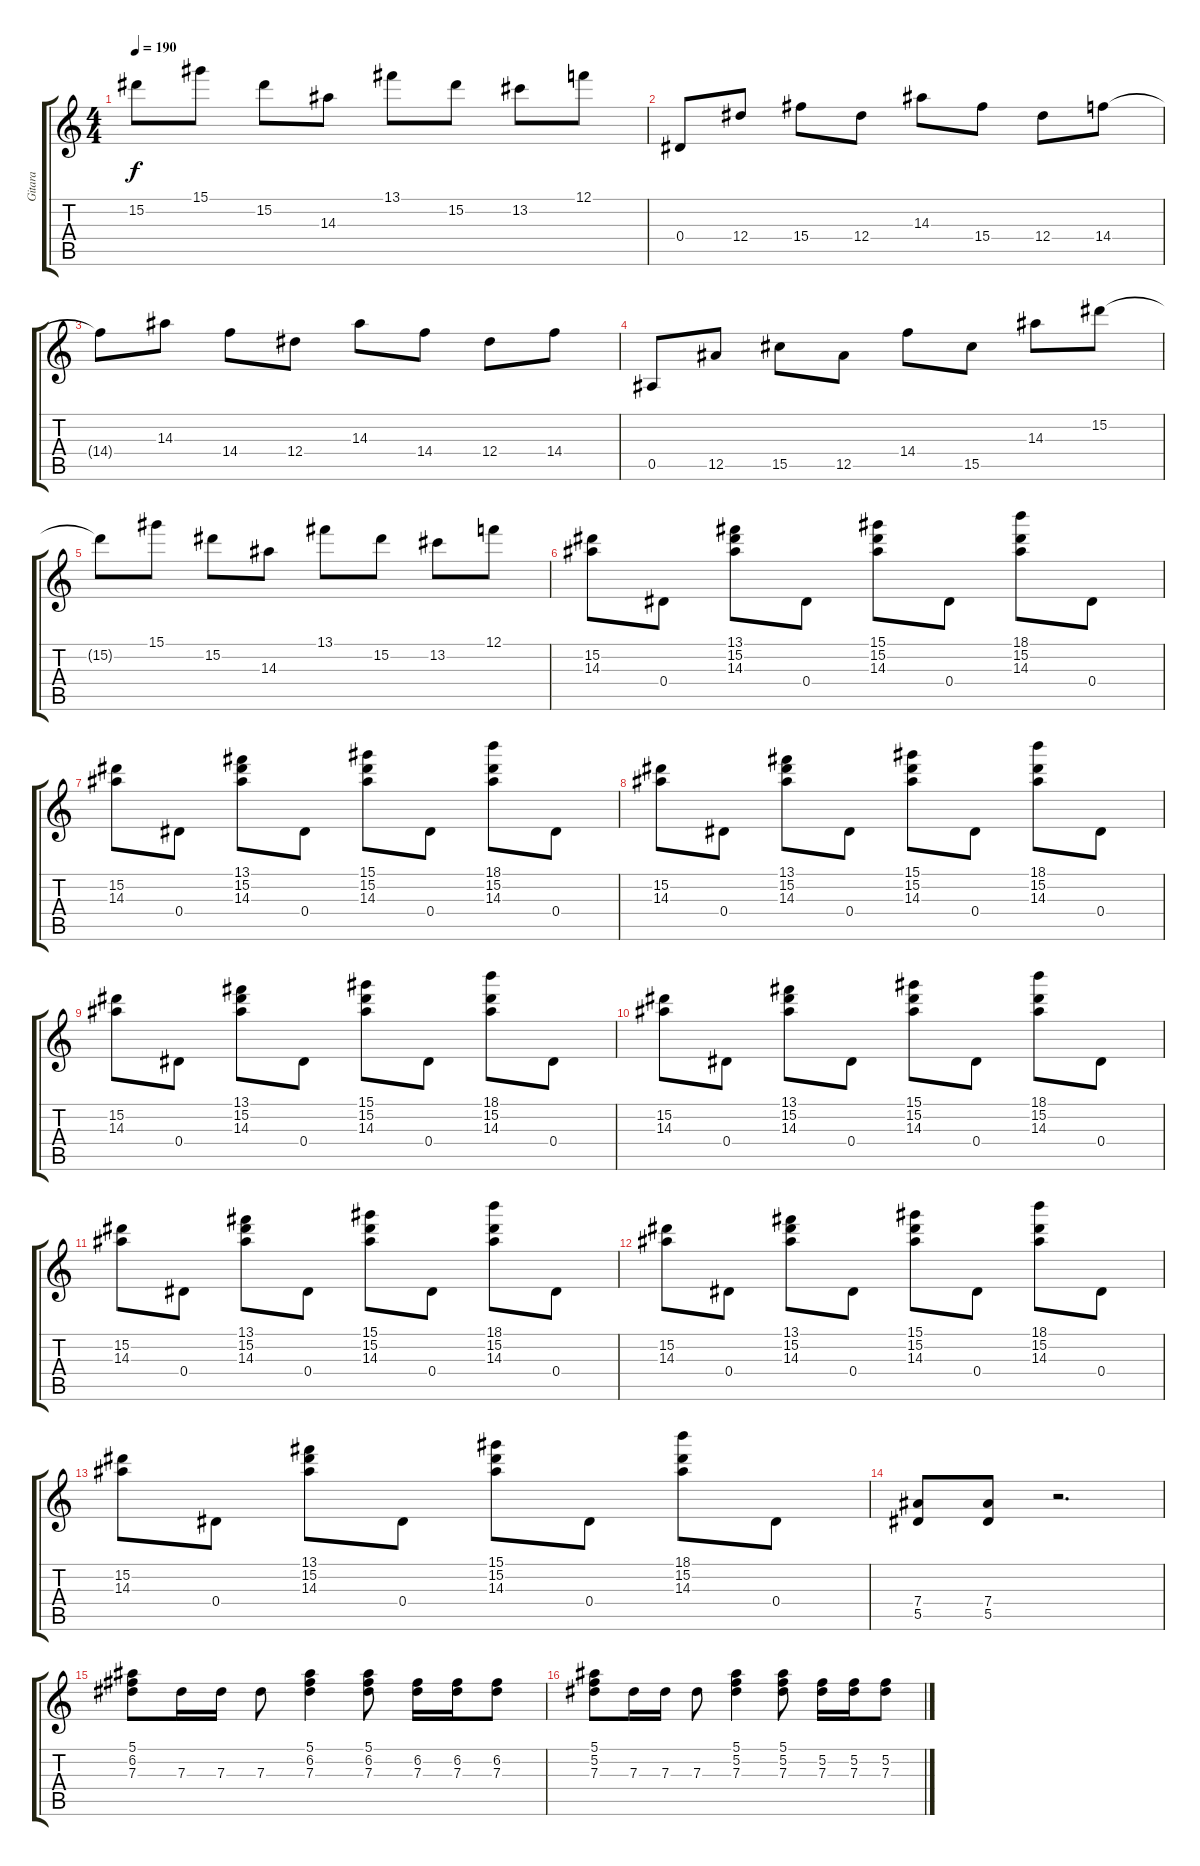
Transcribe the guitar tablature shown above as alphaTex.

\track ("Gitara" "Gitara") {instrument overdrivenguitar}
\staff {score tabs}
\tuning (F4 C4 Ab3 Eb3 Bb2 F2) {hide}
\ts (4 4)
\tempo 190
\clef g2
\ks c
15.2{t}.8{dy f} 15.1.8 15.2.8 14.3.8 13.1.8 15.2.8 13.2.8 12.1.8 |
0.4.8 12.4.8 15.4.8 12.4.8 14.3.8 15.4.8 12.4.8 14.4.8 |
14.4{t}.8 14.3.8 14.4.8 12.4.8 14.3.8 14.4.8 12.4.8 14.4.8 |
0.5.8 12.5.8 15.5.8 12.5.8 14.4.8 15.5.8 14.3.8 15.2.8 |
15.2{t}.8 15.1.8 15.2.8 14.3.8 13.1.8 15.2.8 13.2.8 12.1.8 |
(15.2 14.3).8 0.4.8 (13.1 15.2 14.3).8 0.4.8 (15.1 15.2 14.3).8 0.4.8 (18.1 15.2 14.3).8 0.4.8 |
(15.2 14.3).8 0.4.8 (13.1 15.2 14.3).8 0.4.8 (15.1 15.2 14.3).8 0.4.8 (18.1 15.2 14.3).8 0.4.8 |
(15.2 14.3).8 0.4.8 (13.1 15.2 14.3).8 0.4.8 (15.1 15.2 14.3).8 0.4.8 (18.1 15.2 14.3).8 0.4.8 |
(15.2 14.3).8 0.4.8 (13.1 15.2 14.3).8 0.4.8 (15.1 15.2 14.3).8 0.4.8 (18.1 15.2 14.3).8 0.4.8 |
(15.2 14.3).8 0.4.8 (13.1 15.2 14.3).8 0.4.8 (15.1 15.2 14.3).8 0.4.8 (18.1 15.2 14.3).8 0.4.8 |
(15.2 14.3).8 0.4.8 (13.1 15.2 14.3).8 0.4.8 (15.1 15.2 14.3).8 0.4.8 (18.1 15.2 14.3).8 0.4.8 |
(15.2 14.3).8 0.4.8 (13.1 15.2 14.3).8 0.4.8 (15.1 15.2 14.3).8 0.4.8 (18.1 15.2 14.3).8 0.4.8 |
(15.2 14.3).8 0.4.8 (13.1 15.2 14.3).8 0.4.8 (15.1 15.2 14.3).8 0.4.8 (18.1 15.2 14.3).8 0.4.8 |
(7.4 5.5).8 (7.4 5.5).8 r.2{d} |
(5.1 6.2 7.3).8 7.3.16 7.3.16 7.3.8 (5.1 6.2 7.3).4 (5.1 6.2 7.3).8 (6.2 7.3).16 (6.2 7.3).16 (6.2 7.3).8 |
(5.1 5.2 7.3).8 7.3.16 7.3.16 7.3.8 (5.1 5.2 7.3).4 (5.1 5.2 7.3).8 (5.2 7.3).16 (5.2 7.3).16 (5.2 7.3).8
